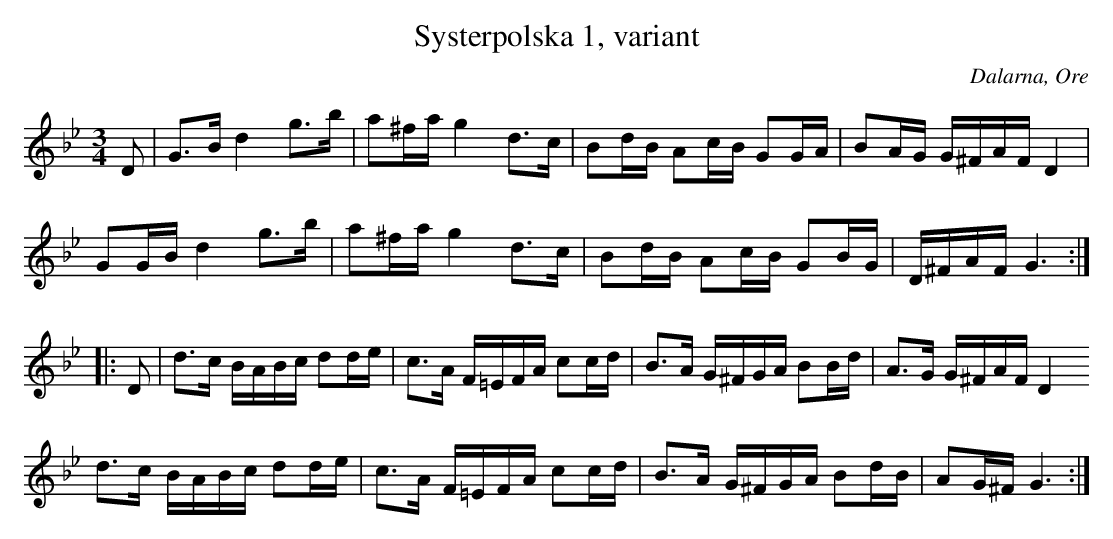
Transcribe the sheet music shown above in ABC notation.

X:1
T: Systerpolska 1, variant
O: Dalarna, Ore
M: 3/4
L: 1/8
K: Gm
D | G>B d2 g>b | a^f/a/ g2 d>c | Bd/B/ Ac/B/ GG/A/ | BA/G/ G/^F/A/F/ D2 |
GG/B/ d2 g>b | a^f/a/ g2 d>c | Bd/B/ Ac/B/ GB/G/ | D/^F/A/F/ G3 :|
|: D | d>c B/A/B/c/ dd/e/ | c>A F/=E/F/A/ cc/d/ | B>A G/^F/G/A/ BB/d/ | A>G G/^F/A/F/ D2
d>c B/A/B/c/ dd/e/ | c>A F/=E/F/A/ cc/d/ | B>A G/^F/G/A/ Bd/B/ | AG/^F/ G3 :|]
